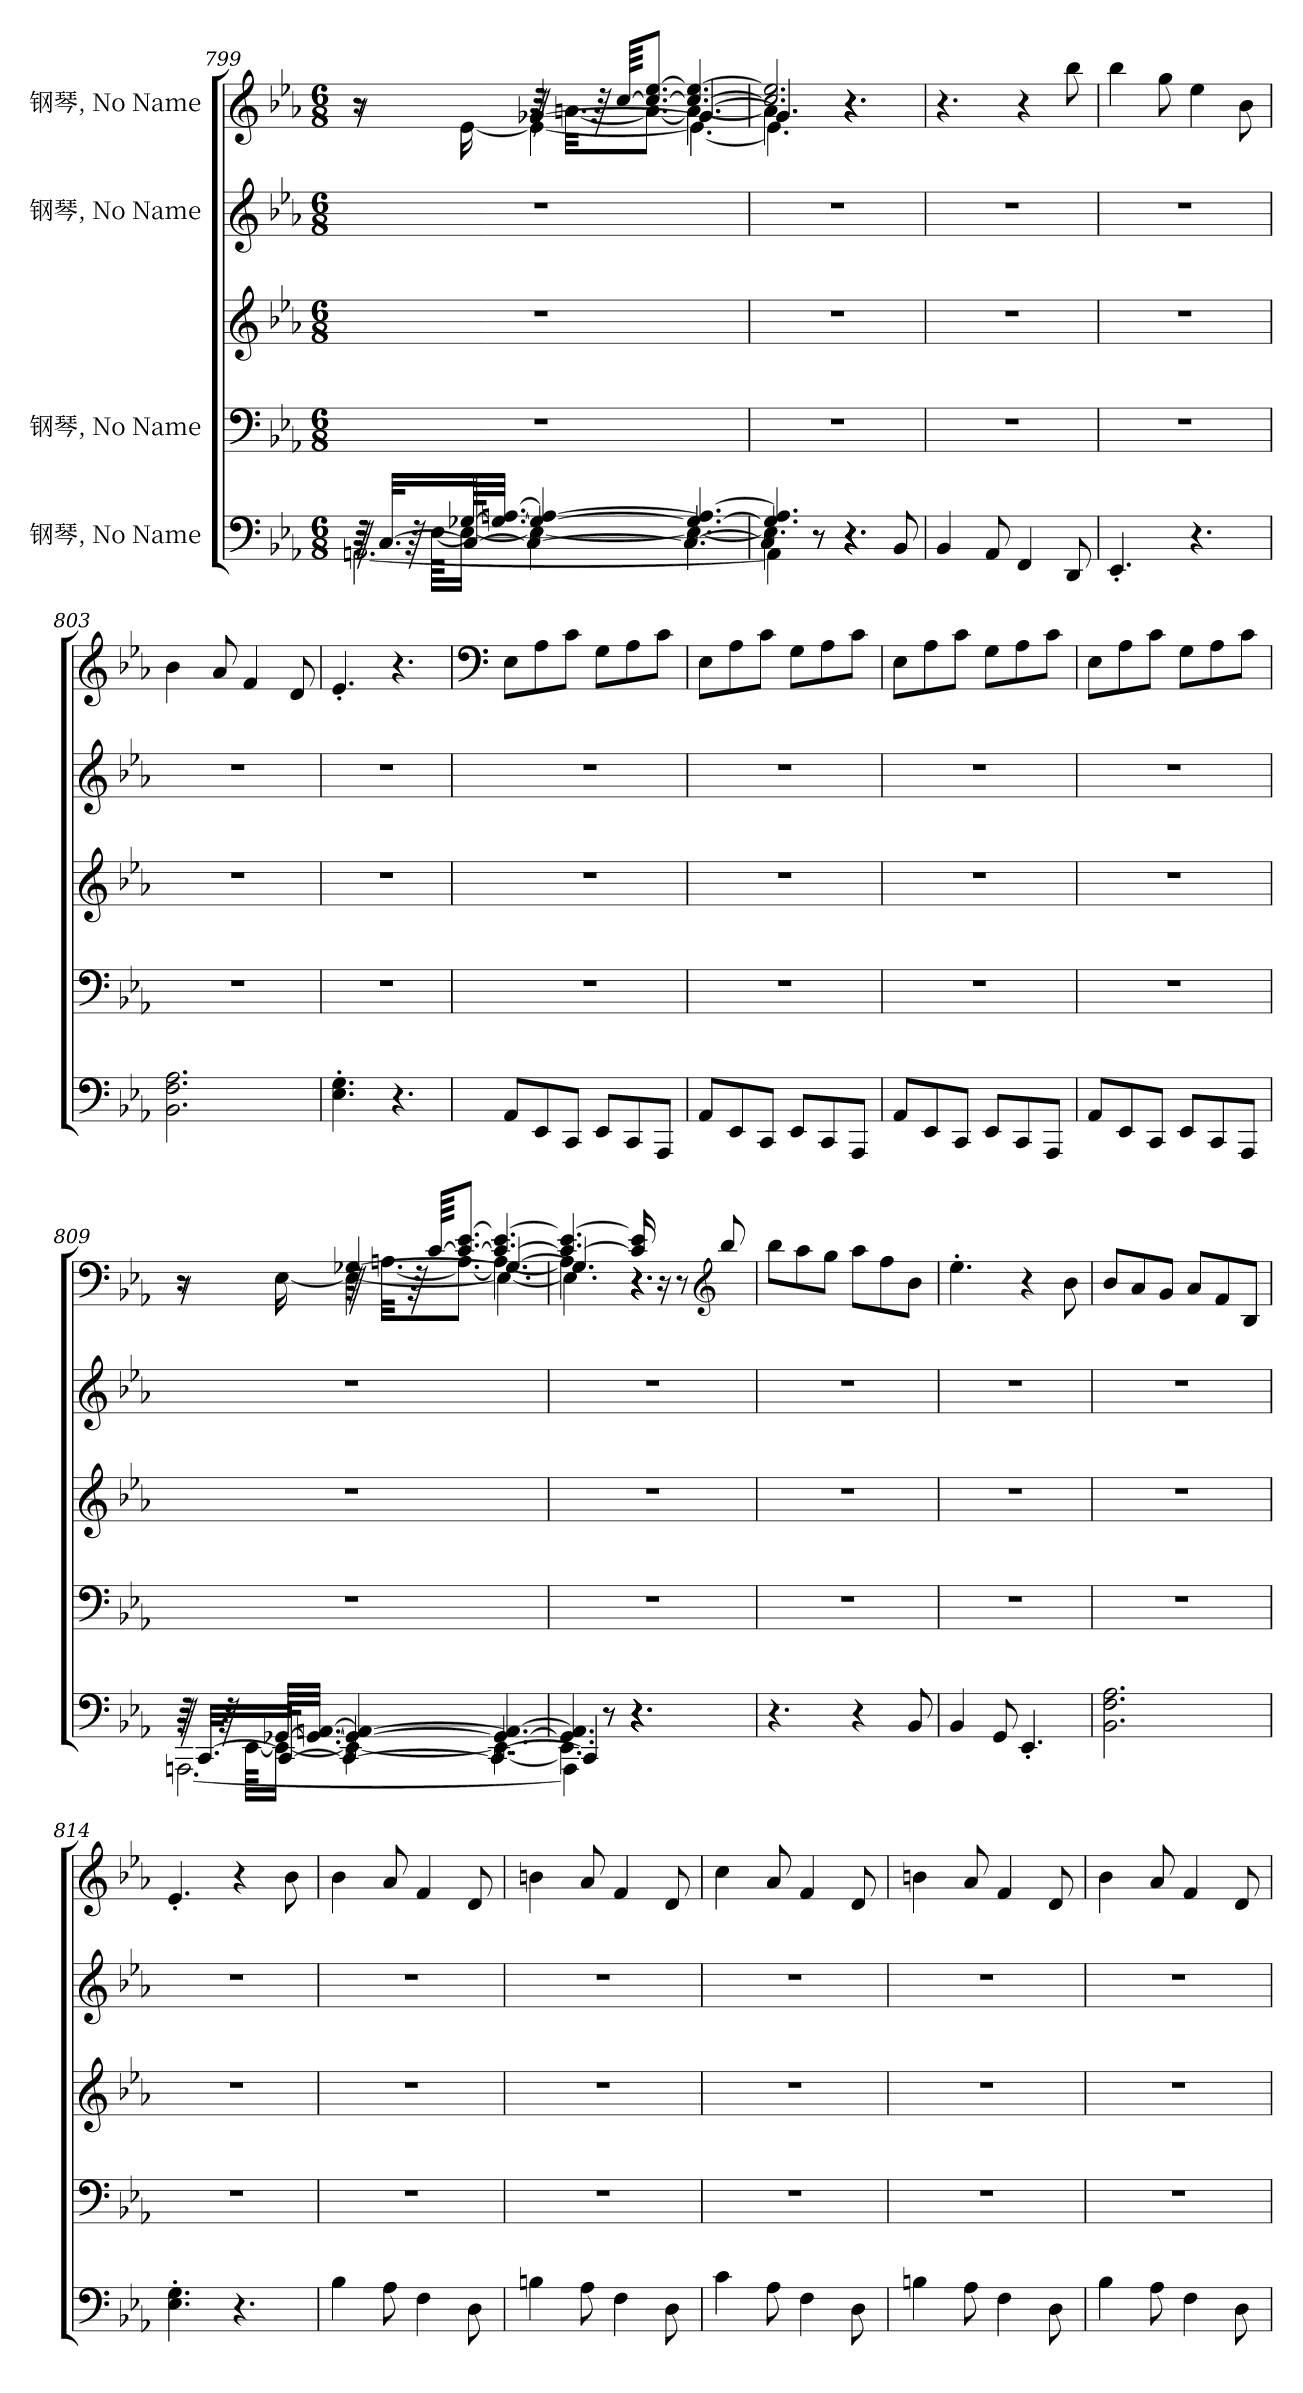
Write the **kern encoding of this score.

**kern	**kern	**kern	**kern	**kern
*part4	*part3	*part3	*part2	*part1
*staff5	*staff4	*staff3	*staff2	*staff1
*I"钢琴, No Name	*I"钢琴, No Name	*	*I"钢琴, No Name	*I"钢琴, No Name
!!LO:PB:g=z
*clefF4	*clefF4	*clefG2	*clefG2	*clefG2
*k[b-e-a-]	*k[b-e-a-]	*k[b-e-a-]	*k[b-e-a-]	*k[b-e-a-]
*M6/8	*M6/8	*M6/8	*M6/8	*M6/8
*MM58	*MM58	*MM58	*MM58	*MM58
=799	=799	=799	=799	=799
*^	*	*	*	*^
*	*^	*	*	*	*	*^
*	*	*^	*	*	*	*	*	*^
16r	32r	64r	[2.AAn\	2.r	2.r	2.r	8r	8r	8r	16r
.	.	[32.C/KLL	.	.	.	.	.	.	.	.
.	64r	.	.	.	.	.	.	.	.	.
.	[64E-\KKLL	.	.	.	.	.	.	.	.	.
[64G-X/KLLL	16E-\JJ_	16C/JJ_	.	.	.	.	.	.	.	[16e-\
32.G-/_ [32.An/JJJ	.	.	.	.	.	.	.	.	.	.
4G-/_ 4A/_	4E-\_	4C/_	.	.	.	.	32r	64r	[4g-X/	4e-\_
.	.	.	.	.	.	.	.	[32.an\KKL	.	.
.	.	.	.	.	.	.	64r	.	.	.
.	.	.	.	.	.	.	[64cc/KKKL	.	.	.
.	.	.	.	.	.	.	8.cc/_ [8.ee-/J	8.a\J_	.	.
4.G-/_ 4.A/_	4.E-\_	4.C/_	.	.	.	.	4.cc/_ 4.ee-/_	4.a\_	4.g-/_	4.e-\_
=800	=800	=800	=800	=800	=800	=800	=800	=800	=800	=800
*	*	*	*	*	*	*	*MM248	*	*	*
4.G-/] 4.A/]	4.E-\]	4C/]	4AA\]	2.r	2.r	2.r	2.cc/] 2.ee-/]	4.a\]	4.g-/]	4.e-\]
.	.	8r	8r	.	.	.	.	.	.	.
4r	4.r	4.r	4.r	.	.	.	.	4.r	4.r	4.r
8BB-/	.	.	.	.	.	.	.	.	.	.
*v	*v	*v	*v	*	*	*	*v	*v	*v	*v
=801	=801	=801	=801	=801
4BB-/	2.r	2.r	2.r	4.r
8AA-/	.	.	.	.
4FF/	.	.	.	4r
8DD/	.	.	.	8bb-\
=802	=802	=802	=802	=802
4.EE-'/	2.r	2.r	2.r	4bb-\
.	.	.	.	8gg\
4.r	.	.	.	4ee-\
.	.	.	.	8b-\
!!LO:LB:g=z
=803	=803	=803	=803	=803
2.BB-\ 2.F\ 2.A-\	2.r	2.r	2.r	4b-\
.	.	.	.	8a-/
.	.	.	.	4f/
.	.	.	.	8d/
=804	=804	=804	=804	=804
4.E-\' 4.G\'	2.r	2.r	2.r	4.e-'/
4.r	.	.	.	4.r
=805	=805	=805	=805	=805
*	*	*	*	*clefF4
*	*	*	*	*MM250
8AA-/L	2.r	2.r	2.r	8E-\L
8EE-/	.	.	.	8A-\
8CC/J	.	.	.	8c\J
8EE-/L	.	.	.	8G\L
8CC/	.	.	.	8A-\
8AAA-/J	.	.	.	8c\J
=806	=806	=806	=806	=806
8AA-/L	2.r	2.r	2.r	8E-\L
8EE-/	.	.	.	8A-\
8CC/J	.	.	.	8c\J
8EE-/L	.	.	.	8G\L
8CC/	.	.	.	8A-\
8AAA-/J	.	.	.	8c\J
=807	=807	=807	=807	=807
8AA-/L	2.r	2.r	2.r	8E-\L
8EE-/	.	.	.	8A-\
8CC/J	.	.	.	8c\J
8EE-/L	.	.	.	8G\L
8CC/	.	.	.	8A-\
8AAA-/J	.	.	.	8c\J
!!LO:PB:g=z
=808	=808	=808	=808	=808
8AA-/L	2.r	2.r	2.r	8E-\L
8EE-/	.	.	.	8A-\
8CC/J	.	.	.	8c\J
8EE-/L	.	.	.	8G\L
*	*	*	*	*MM248
8CC/	.	.	.	8A-\
*	*	*	*	*MM243
8AAA-/J	.	.	.	8c\J
=809	=809	=809	=809	=809
*	*	*	*	*MM58
*^	*	*	*	*^
*	*^	*	*	*	*	*^
*	*	*^	*	*	*	*	*	*^
16r	32r	64r	[2.AAAn\	2.r	2.r	2.r	8r	8r	8r	16r
.	.	[32.CC/KLL	.	.	.	.	.	.	.	.
.	64r	.	.	.	.	.	.	.	.	.
.	[64EE-\KKLL	.	.	.	.	.	.	.	.	.
[64GG-X/KLLL	16EE-\JJ_	16CC/JJ_	.	.	.	.	.	.	.	[16E-\
32.GG-/_ [32.AAn/JJJ	.	.	.	.	.	.	.	.	.	.
4GG-/_ 4AA/_	4EE-\_	4CC/_	.	.	.	.	32r	64r	[4G-X/	4E-\_
.	.	.	.	.	.	.	.	[32.An\KKL	.	.
.	.	.	.	.	.	.	64r	.	.	.
.	.	.	.	.	.	.	[64c/KKKL	.	.	.
.	.	.	.	.	.	.	8.c/_ [8.e-/J	8.A\J_	.	.
4.GG-/_ 4.AA/_	4.EE-\_	4.CC/_	.	.	.	.	4.c/_ 4.e-/_	4.A\_	4.G-/_	4.E-\_
=810	=810	=810	=810	=810	=810	=810	=810	=810	=810	=810
*	*	*	*	*	*	*	*MM248	*	*	*
4.GG-/] 4.AA/]	4.EE-\]	4CC/]	4AAA\]	2.r	2.r	2.r	4.c/_ 4.e-/_	4.A\]	4.G-/]	4.E-\]
.	.	8r	8r	.	.	.	.	.	.	.
4.r	4.r	4.r	4.r	.	.	.	16c/] 16e-/]	4.r	4.r	4.r
.	.	.	.	.	.	.	16r	.	.	.
.	.	.	.	.	.	.	8r	.	.	.
*	*	*	*	*	*	*	*clefG2	*	*	*
.	.	.	.	.	.	.	8bb-/	.	.	.
*v	*v	*v	*v	*	*	*	*v	*v	*v	*v
!!LO:LB:g=z
=811	=811	=811	=811	=811
4.r	2.r	2.r	2.r	8bb-\L
.	.	.	.	8aa-\
.	.	.	.	8gg\J
4r	.	.	.	8aa-\L
.	.	.	.	8ff\
8BB-/	.	.	.	8b-\J
=812	=812	=812	=812	=812
4BB-/	2.r	2.r	2.r	4.ee-'\
8GG/	.	.	.	.
4.EE-'/	.	.	.	4r
.	.	.	.	8b-\
=813	=813	=813	=813	=813
*	*	*	*	*MM221
2.BB-\ 2.F\ 2.A-\	2.r	2.r	2.r	8b-/L
*	*	*	*	*MM217
.	.	.	.	8a-/
.	.	.	.	8g/J
*	*	*	*	*MM203
.	.	.	.	8a-/L
.	.	.	.	8f/
*	*	*	*	*MM167
.	.	.	.	8B-/J
=814	=814	=814	=814	=814
4.E-\' 4.G\'	2.r	2.r	2.r	4.e-'/
4.r	.	.	.	4r
*	*	*	*	*MM241
.	.	.	.	8b-\
=815	=815	=815	=815	=815
*	*	*	*	*MM243
4B-\	2.r	2.r	2.r	4b-\
8A-\	.	.	.	8a-/
4F\	.	.	.	4f/
8D\	.	.	.	8d/
=816	=816	=816	=816	=816
*	*	*	*	*MM245
4Bn\	2.r	2.r	2.r	4bn\
8A-\	.	.	.	8a-/
4F\	.	.	.	4f/
8D\	.	.	.	8d/
!!LO:PB:g=z
=817	=817	=817	=817	=817
*	*	*	*	*MM247
4c\	2.r	2.r	2.r	4cc\
8A-\	.	.	.	8a-/
4F\	.	.	.	4f/
8D\	.	.	.	8d/
=818	=818	=818	=818	=818
*	*	*	*	*MM250
4Bn\	2.r	2.r	2.r	4bn\
8A-\	.	.	.	8a-/
4F\	.	.	.	4f/
8D\	.	.	.	8d/
=819	=819	=819	=819	=819
*	*	*	*	*MM250
4B-\	2.r	2.r	2.r	4b-\
8A-\	.	.	.	8a-/
4F\	.	.	.	4f/
8D\	.	.	.	8d/
=	=	=	=	=
*-	*-	*-	*-	*-
